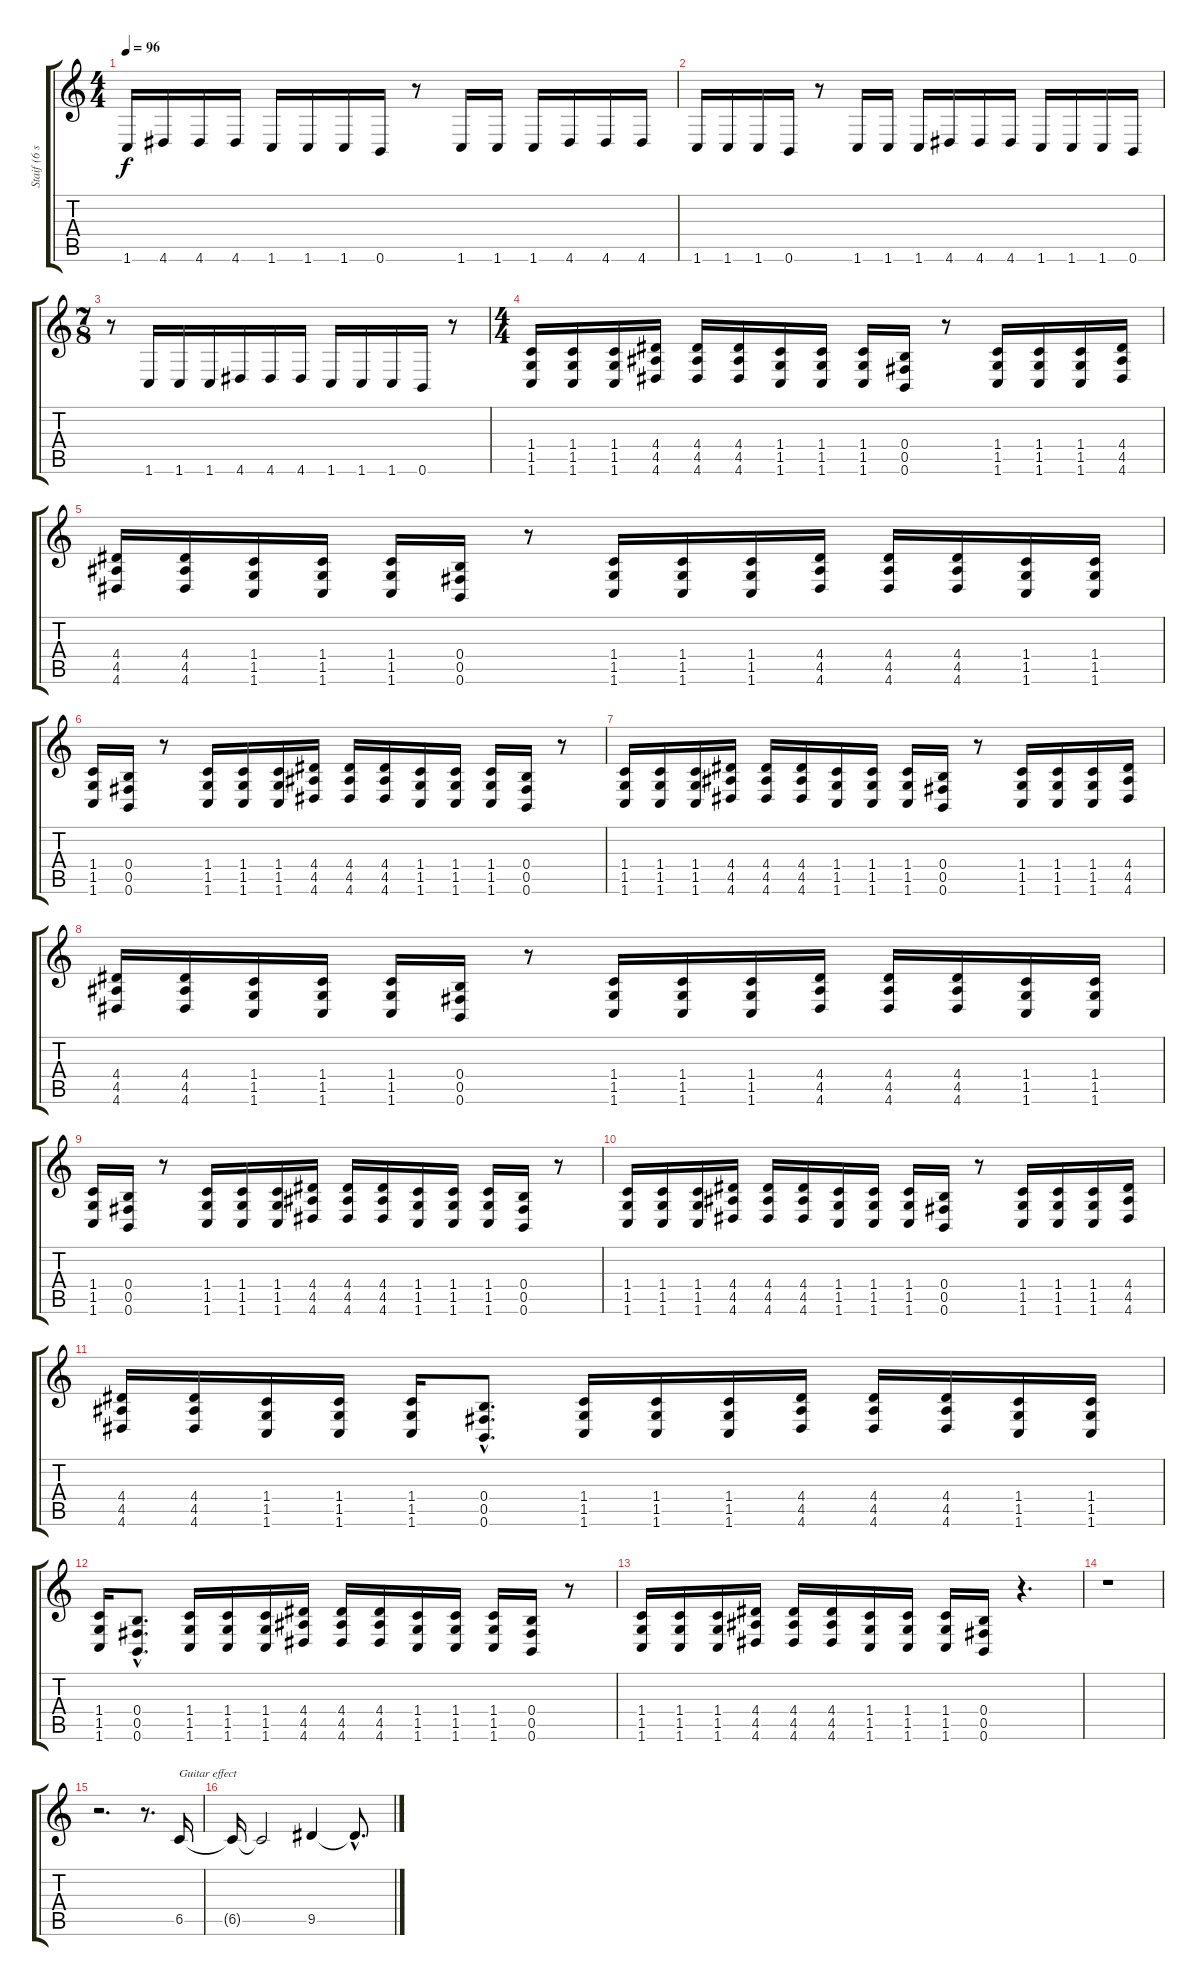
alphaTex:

\track ("Staif (6 strings)" "Staif (6 s") {instrument distortionguitar}
\staff {score tabs}
\tuning (Db4 Ab3 E3 B2 Gb2 B1) {hide}
\ts (4 4)
\tempo 96
\clef g2
\ks c
1.6.16{dy f} 4.6.16 4.6.16 4.6.16 1.6.16 1.6.16 1.6.16 0.6.16 r.8 1.6.16 1.6.16 1.6.16 4.6.16 4.6.16 4.6.16 |
1.6.16 1.6.16 1.6.16 0.6.16 r.8 1.6.16 1.6.16 1.6.16 4.6.16 4.6.16 4.6.16 1.6.16 1.6.16 1.6.16 0.6.16 |
\ts (7 8)
r.8 1.6.16 1.6.16 1.6.16 4.6.16 4.6.16 4.6.16 1.6.16 1.6.16 1.6.16 0.6.16 r.8 |
\ts (4 4)
\section ("" "")
(1.4 1.5 1.6).16 (1.4 1.5 1.6).16 (1.4 1.5 1.6).16 (4.4 4.5 4.6).16 (4.4 4.5 4.6).16 (4.4 4.5 4.6).16 (1.4 1.5 1.6).16 (1.4 1.5 1.6).16 (1.4 1.5 1.6).16 (0.4 0.5 0.6).16 r.8 (1.4 1.5 1.6).16 (1.4 1.5 1.6).16 (1.4 1.5 1.6).16 (4.4 4.5 4.6).16 |
(4.4 4.5 4.6).16 (4.4 4.5 4.6).16 (1.4 1.5 1.6).16 (1.4 1.5 1.6).16 (1.4 1.5 1.6).16 (0.4 0.5 0.6).16 r.8 (1.4 1.5 1.6).16 (1.4 1.5 1.6).16 (1.4 1.5 1.6).16 (4.4 4.5 4.6).16 (4.4 4.5 4.6).16 (4.4 4.5 4.6).16 (1.4 1.5 1.6).16 (1.4 1.5 1.6).16 |
(1.4 1.5 1.6).16 (0.4 0.5 0.6).16 r.8 (1.4 1.5 1.6).16 (1.4 1.5 1.6).16 (1.4 1.5 1.6).16 (4.4 4.5 4.6).16 (4.4 4.5 4.6).16 (4.4 4.5 4.6).16 (1.4 1.5 1.6).16 (1.4 1.5 1.6).16 (1.4 1.5 1.6).16 (0.4 0.5 0.6).16 r.8 |
(1.4 1.5 1.6).16 (1.4 1.5 1.6).16 (1.4 1.5 1.6).16 (4.4 4.5 4.6).16 (4.4 4.5 4.6).16 (4.4 4.5 4.6).16 (1.4 1.5 1.6).16 (1.4 1.5 1.6).16 (1.4 1.5 1.6).16 (0.4 0.5 0.6).16 r.8 (1.4 1.5 1.6).16 (1.4 1.5 1.6).16 (1.4 1.5 1.6).16 (4.4 4.5 4.6).16 |
(4.4 4.5 4.6).16 (4.4 4.5 4.6).16 (1.4 1.5 1.6).16 (1.4 1.5 1.6).16 (1.4 1.5 1.6).16 (0.4 0.5 0.6).16 r.8 (1.4 1.5 1.6).16 (1.4 1.5 1.6).16 (1.4 1.5 1.6).16 (4.4 4.5 4.6).16 (4.4 4.5 4.6).16 (4.4 4.5 4.6).16 (1.4 1.5 1.6).16 (1.4 1.5 1.6).16 |
(1.4 1.5 1.6).16 (0.4 0.5 0.6).16 r.8 (1.4 1.5 1.6).16 (1.4 1.5 1.6).16 (1.4 1.5 1.6).16 (4.4 4.5 4.6).16 (4.4 4.5 4.6).16 (4.4 4.5 4.6).16 (1.4 1.5 1.6).16 (1.4 1.5 1.6).16 (1.4 1.5 1.6).16 (0.4 0.5 0.6).16 r.8 |
(1.4 1.5 1.6).16 (1.4 1.5 1.6).16 (1.4 1.5 1.6).16 (4.4 4.5 4.6).16 (4.4 4.5 4.6).16 (4.4 4.5 4.6).16 (1.4 1.5 1.6).16 (1.4 1.5 1.6).16 (1.4 1.5 1.6).16 (0.4 0.5 0.6).16 r.8 (1.4 1.5 1.6).16 (1.4 1.5 1.6).16 (1.4 1.5 1.6).16 (4.4 4.5 4.6).16 |
(4.4 4.5 4.6).16 (4.4 4.5 4.6).16 (1.4 1.5 1.6).16 (1.4 1.5 1.6).16 (1.4 1.5 1.6).16 (0.4{hac} 0.5{hac} 0.6{hac}).8{d} (1.4 1.5 1.6).16 (1.4 1.5 1.6).16 (1.4 1.5 1.6).16 (4.4 4.5 4.6).16 (4.4 4.5 4.6).16 (4.4 4.5 4.6).16 (1.4 1.5 1.6).16 (1.4 1.5 1.6).16 |
(1.4 1.5 1.6).16 (0.4{hac} 0.5{hac} 0.6{hac}).8{d} (1.4 1.5 1.6).16 (1.4 1.5 1.6).16 (1.4 1.5 1.6).16 (4.4 4.5 4.6).16 (4.4 4.5 4.6).16 (4.4 4.5 4.6).16 (1.4 1.5 1.6).16 (1.4 1.5 1.6).16 (1.4 1.5 1.6).16 (0.4 0.5 0.6).16 r.8 |
(1.4 1.5 1.6).16 (1.4 1.5 1.6).16 (1.4 1.5 1.6).16 (4.4 4.5 4.6).16 (4.4 4.5 4.6).16 (4.4 4.5 4.6).16 (1.4 1.5 1.6).16 (1.4 1.5 1.6).16 (1.4 1.5 1.6).16 (0.4 0.5 0.6).16 r.4{d} |
\section ("" "")
r.1 |
r.2{d} r.8{d} 6.5.16{txt "Guitar effect" volume 16 instrument stringensemble1} |
6.5{t}.16 6.5{t}.2 9.5.4 9.5{hac t}.8{d}
